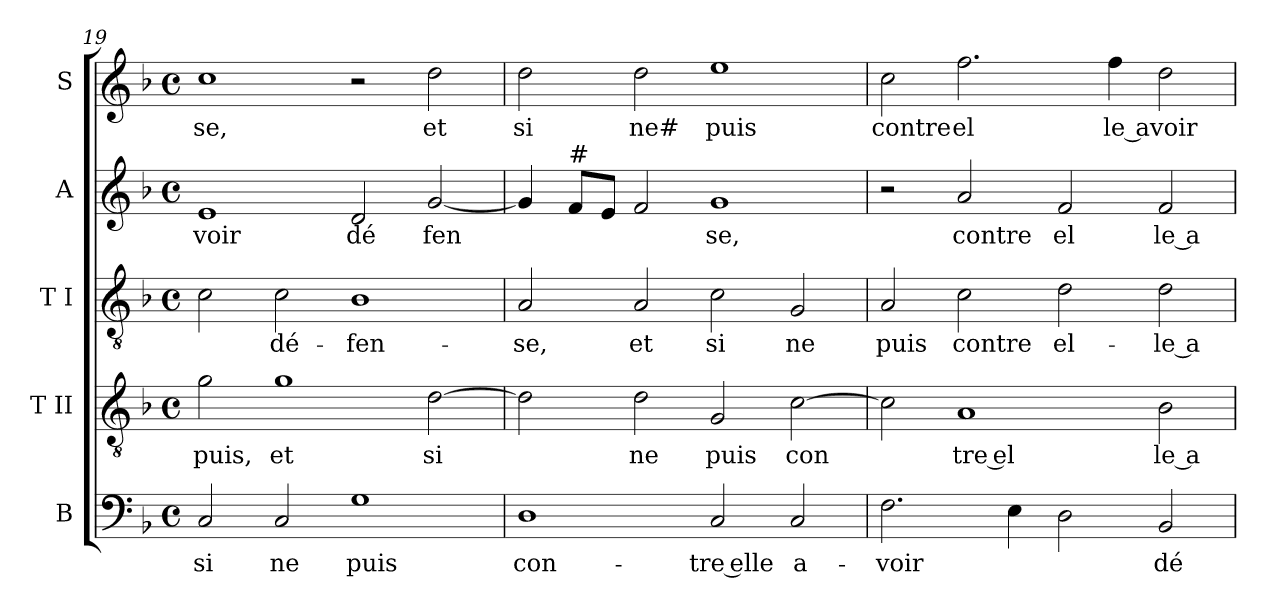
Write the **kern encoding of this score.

**kern	**text	**kern	**text	**kern	**text	**kern	**text	**kern	**text
*part5	*part5	*part4	*part4	*part3	*part3	*part2	*part2	*part1	*part1
*staff5	*staff5	*staff4	*staff4	*staff3	*staff3	*staff2	*staff2	*staff1	*staff1
*I"B	*	*I"T II	*	*I"T I	*	*I"A	*	*I"S	*
*clefF4	*	*clefGv2	*	*clefGv2	*	*clefG2	*	*clefG2	*
*k[b-]	*	*k[b-]	*	*k[b-]	*	*k[b-]	*	*k[b-]	*
*F:	*	*F:	*	*F:	*	*F:	*	*F:	*
*M4/4	*	*M4/4	*	*M4/4	*	*M4/4	*	*M4/4	*
*met(c)	*	*met(c)	*	*met(c)	*	*met(c)	*	*met(c)	*
=19	=19	=19	=19	=19	=19	=19	=19	=19	=19
!	!LO:LY:b:cj	!	!LO:LY:b:cj	!	!	!	!LO:LY:b:cj	!	!LO:LY:b:cj
2C/	si	2g\	puis,	2c\	.	1e	voir	1cc	se,
!	!LO:LY:b:cj	!	!LO:LY:b:cj	!	!LO:LY:b:cj	!	!	!	!
2C/	ne	1g	et	2c\	dé-	.	.	.	.
!	!LO:LY:b:cj	!	!	!	!LO:LY:b:cj	!	!LO:LY:b:cj	!	!
1G	puis	.	.	1B-	-fen-	2d/	dé	2r	.
!	!	!	!LO:LY:b:cj	!	!	!	!LO:LY:b	!	!LO:LY:b:cj
.	.	[>2d\	si	.	.	[<2g/	fen	2dd\	et
=20	=20	=20	=20	=20	=20	=20	=20	=20	=20
!	!LO:LY:b:cj	!	!	!	!LO:LY:b:cj	!	!	!	!LO:LY:b:cj
1D	con-	2d\]	.	2A/	-se,	4g/]	.	2dd\	si
!	!	!	!	!	!	!LO:TX:a:t=#	!	!	!
.	.	.	.	.	.	8f/L	.	.	.
.	.	.	.	.	.	8e/J	.	.	.
!	!	!	!LO:LY:b:cj	!	!LO:LY:b:cj	!	!	!	!LO:LY:b:rj
.	.	2d\	ne	2A/	et	2f/	.	2dd\	ne#
!	!LO:LY:b:rj	!	!LO:LY:b:cj	!	!LO:LY:b:cj	!	!LO:LY:b:cj	!	!LO:LY:b:cj
2C/	-tre elle	2G/	puis	2c\	si	1g	se,	1ee	puis
!	!LO:LY:b	!	!LO:LY:b	!	!LO:LY:b:cj	!	!	!	!
2C/	a-	[>2c\	con	2G/	ne	.	.	.	.
=21	=21	=21	=21	=21	=21	=21	=21	=21	=21
!	!LO:LY:b	!	!	!	!LO:LY:b:cj	!	!	!	!LO:LY:b:cj
2.F\	-voir	2c\]	.	2A/	puis	2r	.	2cc\	contre
!	!	!	!LO:LY:b:rj	!	!LO:LY:b:cj	!	!LO:LY:b:cj	!	!LO:LY:b
.	.	1A	tre el	2c\	contre	2a/	contre	2.ff\	el
4E\	.	.	.	.	.	.	.	.	.
!	!	!	!	!	!LO:LY:b	!	!LO:LY:b	!	!
2D\	.	.	.	2d\	el-	2f/	el	.	.
!	!	!	!	!	!	!	!	!	!LO:LY:b:rj
.	.	.	.	.	.	.	.	4ff\	le avoir
!	!LO:LY:b:cj	!	!LO:LY:b:rj	!	!LO:LY:b:rj	!	!LO:LY:b:rj	!	!
2BB-/	dé-	2B-\)	le a	(<2d\	-le a-	2f/	le a	2dd\	.
=	=	=	=	=	=	=	=	=	=
*-	*-	*-	*-	*-	*-	*-	*-	*-	*-
